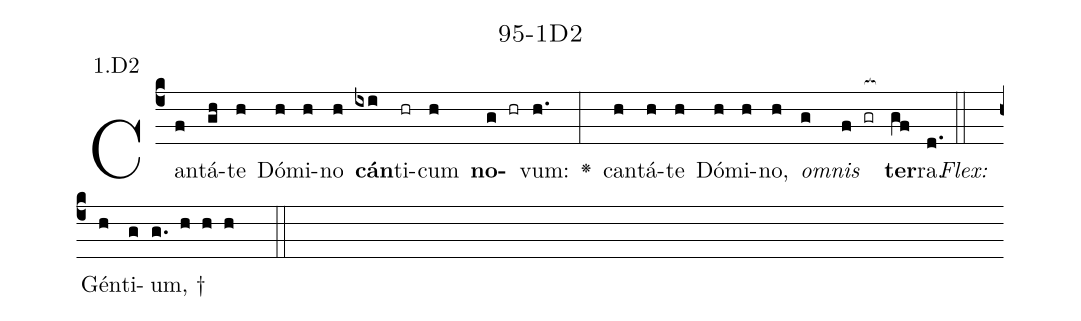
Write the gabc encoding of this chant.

name: 95-1D2;
annotation: 1.D2;
%%
(c4)Can(f)tá(gh)te(h) Dó(h)mi(h)no(h) <b>cán</b>(ixi)ti(hr)cum(h) <b>no</b>(g hr)vum:(h.) <v>\greheightstar</v>(:) can(h)tá(h)te(h) Dó(h)mi(h)no,(h) <i>om</i>(g)<i>nis</i>(f gr[ocb:1{]) <b>ter</b>(gf[ocb:0}])ra.(d.) (::)
<i>Flex:</i>()  Gén(h)ti(g)um, †(g. h h h  ::)

%E(h) u(h) o(g) u(f) a(gf) e.(d.) (::)
